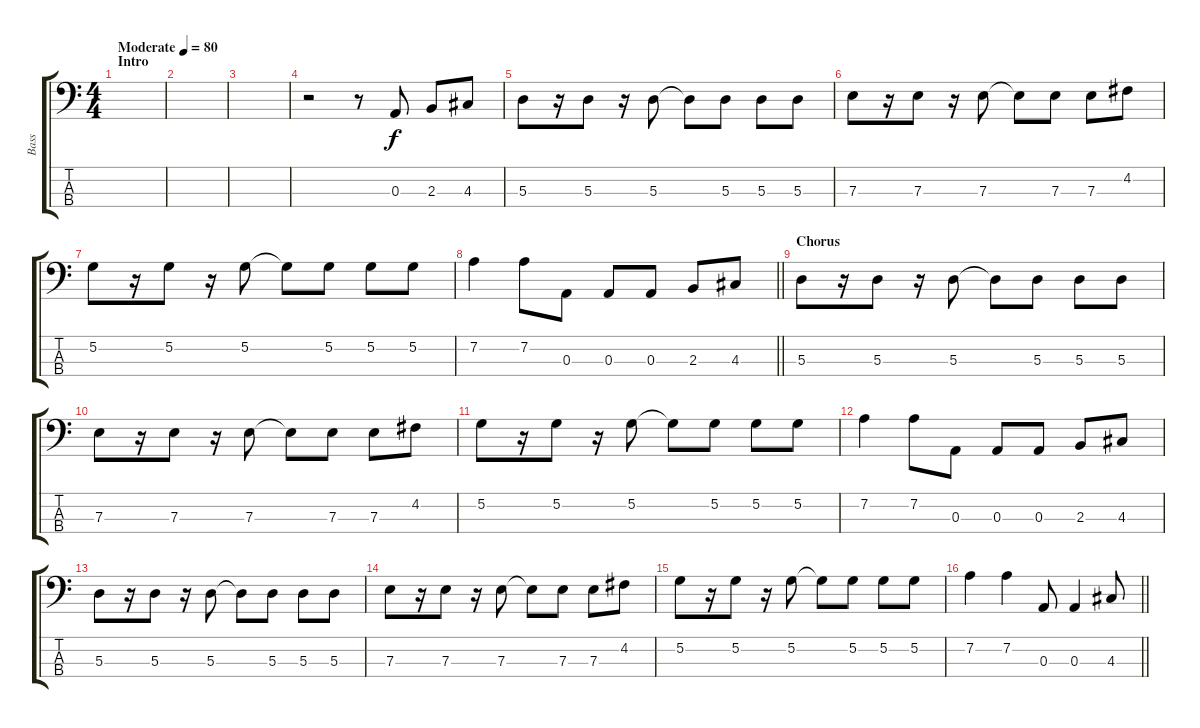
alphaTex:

\track ("Bass" "Bass") {instrument electricbassfinger}
\staff {score tabs}
\tuning (G2 D2 A1 E1) {hide}
\ts (4 4)
\section ("" "Intro")
\tempo (80 "Moderate")
\clef f4
\ks c
|
|
|
r.2 r.8 0.3.8 2.3.8 4.3.8 |
5.3.8 r.16 5.3.8 r.16 5.3.8 5.3{t}.8 5.3.8 5.3.8 5.3.8 |
7.3.8 r.16 7.3.8 r.16 7.3.8 7.3{t}.8 7.3.8 7.3.8 4.2.8 |
5.2.8 r.16 5.2.8 r.16 5.2.8 5.2{t}.8 5.2.8 5.2.8 5.2.8 |
\barLineRight lightlight
7.2.4 7.2.8 0.3.8 0.3.8 0.3.8 2.3.8 4.3.8 |
\section ("" "Chorus")
5.3.8 r.16 5.3.8 r.16 5.3.8 5.3{t}.8 5.3.8 5.3.8 5.3.8 |
7.3.8 r.16 7.3.8 r.16 7.3.8 7.3{t}.8 7.3.8 7.3.8 4.2.8 |
5.2.8 r.16 5.2.8 r.16 5.2.8 5.2{t}.8 5.2.8 5.2.8 5.2.8 |
7.2.4 7.2.8 0.3.8 0.3.8 0.3.8 2.3.8 4.3.8 |
5.3.8 r.16 5.3.8 r.16 5.3.8 5.3{t}.8 5.3.8 5.3.8 5.3.8 |
7.3.8 r.16 7.3.8 r.16 7.3.8 7.3{t}.8 7.3.8 7.3.8 4.2.8 |
5.2.8 r.16 5.2.8 r.16 5.2.8 5.2{t}.8 5.2.8 5.2.8 5.2.8 |
\barLineRight lightlight
7.2.4 7.2.4 0.3.8 0.3.4 4.3.8
